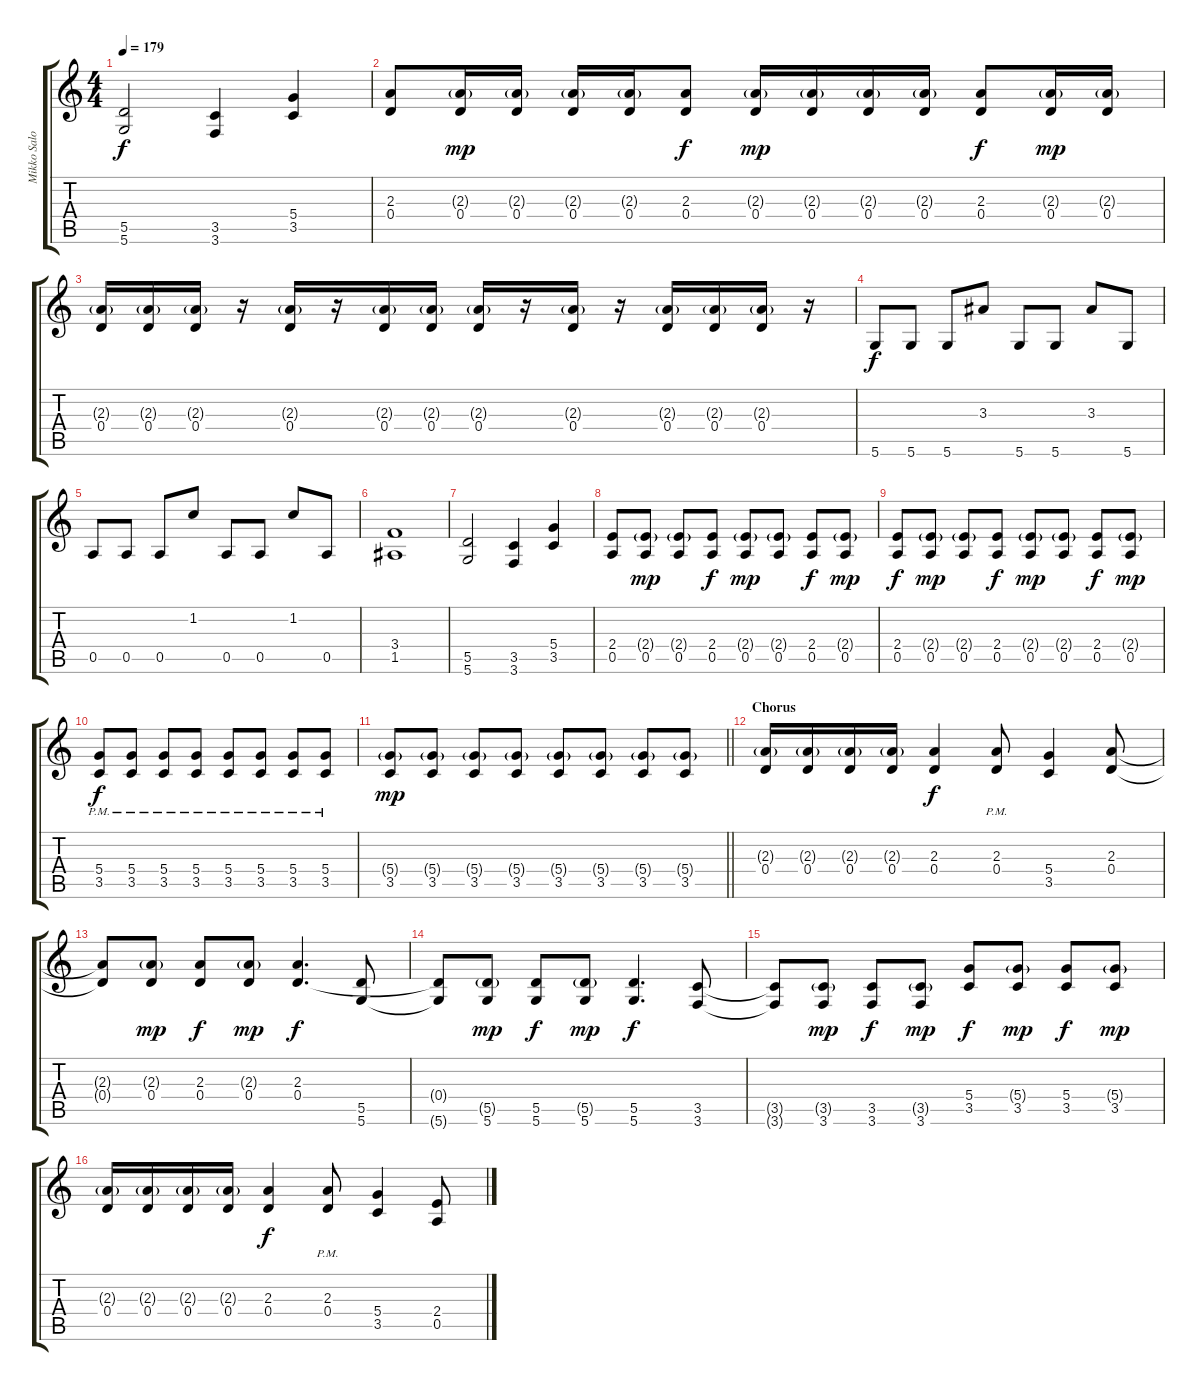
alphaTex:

\track ("Mikko Salovaara (Harmony Guitar)" "Mikko Salo") {instrument distortionguitar}
\staff {score tabs}
\tuning (E4 B3 G3 D3 A2 D2) {hide}
\ts (4 4)
\tempo 179
\clef g2
\ks c
(5.5 5.6).2{dy f} (3.5 3.6).4 (5.4 3.5).4 |
(2.3 0.4).8 (2.3{g} 0.4).16{dy mp} (2.3{g} 0.4).16 (2.3{g} 0.4).16 (2.3{g} 0.4).16 (2.3 0.4).8{dy f} (2.3{g} 0.4).16{dy mp} (2.3{g} 0.4).16 (2.3{g} 0.4).16 (2.3{g} 0.4).16 (2.3 0.4).8{dy f} (2.3{g} 0.4).16{dy mp} (2.3{g} 0.4).16 |
(2.3{g} 0.4).16 (2.3{g} 0.4).16 (2.3{g} 0.4).16 r.16 (2.3{g} 0.4).16 r.16 (2.3{g} 0.4).16 (2.3{g} 0.4).16 (2.3{g} 0.4).16 r.16 (2.3{g} 0.4).16 r.16 (2.3{g} 0.4).16 (2.3{g} 0.4).16 (2.3{g} 0.4).16 r.16 |
5.6.8{dy f} 5.6.8 5.6.8 3.3.8 5.6.8 5.6.8 3.3.8 5.6.8 |
0.5.8 0.5.8 0.5.8 1.2.8 0.5.8 0.5.8 1.2.8 0.5.8 |
(3.4 1.5).1 |
(5.5 5.6).2 (3.5 3.6).4 (5.4 3.5).4 |
(2.4 0.5).8 (2.4{g} 0.5).8{dy mp} (2.4{g} 0.5).8 (2.4 0.5).8{dy f} (2.4{g} 0.5).8{dy mp} (2.4{g} 0.5).8 (2.4 0.5).8{dy f} (2.4{g} 0.5).8{dy mp} |
(2.4 0.5).8{dy f} (2.4{g} 0.5).8{dy mp} (2.4{g} 0.5).8 (2.4 0.5).8{dy f} (2.4{g} 0.5).8{dy mp} (2.4{g} 0.5).8 (2.4 0.5).8{dy f} (2.4{g} 0.5).8{dy mp} |
(5.4{pm} 3.5{pm}).8{dy f} (5.4{pm} 3.5{pm}).8 (5.4{pm} 3.5{pm}).8 (5.4{pm} 3.5{pm}).8 (5.4{pm} 3.5{pm}).8 (5.4{pm} 3.5{pm}).8 (5.4{pm} 3.5{pm}).8 (5.4{pm} 3.5{pm}).8 |
\barLineRight lightlight
(5.4{g} 3.5).8{dy mp} (5.4{g} 3.5).8 (5.4{g} 3.5).8 (5.4{g} 3.5).8 (5.4{g} 3.5).8 (5.4{g} 3.5).8 (5.4{g} 3.5).8 (5.4{g} 3.5).8 |
\section ("" "Chorus")
(2.3{g} 0.4).16 (2.3{g} 0.4).16 (2.3{g} 0.4).16 (2.3{g} 0.4).16 (2.3 0.4).4{dy f} (2.3{pm} 0.4{pm}).8 (5.4 3.5).4 (2.3 0.4).8 |
(2.3{t} 0.4{t}).8 (2.3{g} 0.4).8{dy mp} (2.3 0.4).8{dy f} (2.3{g} 0.4).8{dy mp} (2.3 0.4).4{d dy f} (5.5 5.6).8 |
(0.4{t} 5.6{t}).8 (5.5{g} 5.6).8{dy mp} (5.5 5.6).8{dy f} (5.5{g} 5.6).8{dy mp} (5.5 5.6).4{d dy f} (3.5 3.6).8 |
(3.5{t} 3.6{t}).8 (3.5{g} 3.6).8{dy mp} (3.5 3.6).8{dy f} (3.5{g} 3.6).8{dy mp} (5.4 3.5).8{dy f} (5.4{g} 3.5).8{dy mp} (5.4 3.5).8{dy f} (5.4{g} 3.5).8{dy mp} |
(2.3{g} 0.4).16 (2.3{g} 0.4).16 (2.3{g} 0.4).16 (2.3{g} 0.4).16 (2.3 0.4).4{dy f} (2.3{pm} 0.4{pm}).8 (5.4 3.5).4 (2.4 0.5).8
